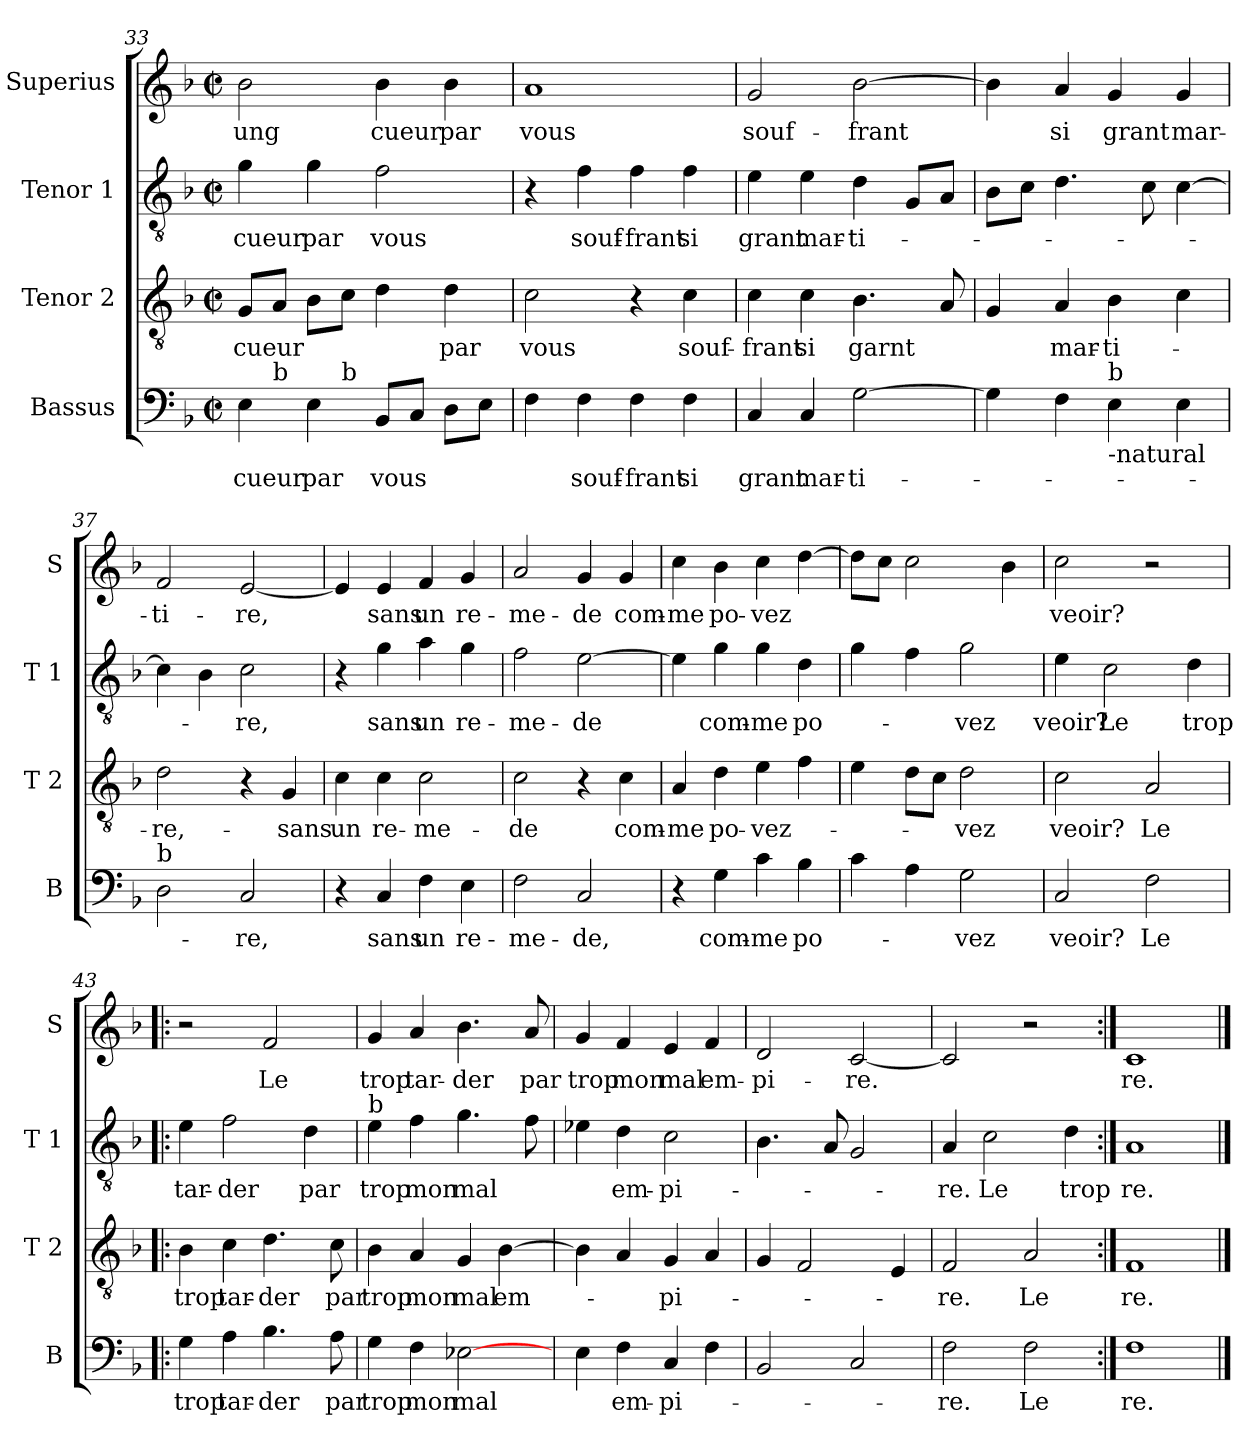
**kern	**text	**kern	**text	**kern	**text	**kern	**text
*part4	*part4	*part3	*part3	*part2	*part2	*part1	*part1
*staff4	*staff4	*staff3	*staff3	*staff2	*staff2	*staff1	*staff1
*I"Bassus	*	*I"Tenor 2	*	*I"Tenor 1	*	*I"Superius	*
*I'B	*	*I'T 2	*	*I'T 1	*	*I'S	*
*clefF4	*	*clefGv2	*	*clefGv2	*	*clefG2	*
*k[b-]	*	*k[b-]	*	*k[b-]	*	*k[b-]	*
*F:	*	*F:	*	*F:	*	*F:	*
*M2/2	*	*M2/2	*	*M2/2	*	*M2/2	*
*met(c|)	*	*met(c|)	*	*met(c|)	*	*met(c|)	*
=33	=33	=33	=33	=33	=33	=33	=33
*^	*	*	*	*	*	*	*
*	*^	*	*	*	*	*	*	*
4E\	8ryy	4.ryy	cueur	8G/L	cueur	4g\	cueur	2b-\	ung
!	!LO:TX:a:t=b	!	!	!	!	!	!	!	!
.	2..ryy	.	.	8A/J	.	.	.	.	.
4E\	.	.	par	8B-\L	.	4g\	par	.	.
!	!	!LO:TX:a:t=b	!	!	!	!	!	!	!
.	.	2ryy	.	8c\J	.	.	.	.	.
8BB-/L	.	.	vous	4d\	.	2f\	vous	4b-\	cueur
8C/J	.	.	.	.	.	.	.	.	.
8D\L	.	.	.	4d\	par	.	.	4b-\	par
8E\J	.	8ryy	.	.	.	.	.	.	.
*v	*v	*v	*	*	*	*	*	*	*
!!LO:PB:g=z
=34	=34	=34	=34	=34	=34	=34	=34
4F\	.	2c\	vous	4r	.	1a	vous
4F\	souf-	.	.	4f\	souf-	.	.
4F\	-frant	4r	.	4f\	-frant	.	.
4F\	si	4c\	souf-	4f\	si	.	.
=35	=35	=35	=35	=35	=35	=35	=35
4C/	grant	4c\	-frant	4e\	grant	2g/	souf-
4C/	mar-	4c\	si	4e\	mar-	.	.
[2G\	-ti-	4.B-\	garnt	4d\	-ti-	[2b-\	-frant
.	.	.	.	8G/L	.	.	.
.	.	8A/	.	8A/J	.	.	.
=36	=36	=36	=36	=36	=36	=36	=36
4G\]	.	4G/	.	8B-\L	.	4b-\]	.
.	.	.	.	8c\J	.	.	.
4F\	.	4A/	mar-	4.d\	.	4a/	si
!LO:TX:b:t=-natural	!	!	!	!	!	!	!
!LO:TX:a:t=b	!	!	!	!	!	!	!
4E\	.	4B-\	-ti-	.	.	4g/	grant
.	.	.	.	8c\	.	.	.
4E\	.	4c\	.	[4c\	.	4g/	mar-
=37	=37	=37	=37	=37	=37	=37	=37
!LO:TX:a:t=b	!	!	!	!	!	!	!
2D\	.	2d\	-re,-	4c\]	.	2f/	-ti-
.	.	.	.	4B-\	.	.	.
2C/	-re,	4r	.	2c\	-re,	[2e/	-re,
.	.	4G/	-sans	.	.	.	.
=38	=38	=38	=38	=38	=38	=38	=38
4r	.	4c\	un	4r	.	4e/]	.
4C/	sans	4c\	re-	4g\	sans	4e/	sans
4F\	un	2c\	-me-	4a\	un	4f/	un
4E\	re-	.	.	4g\	re-	4g/	re-
!!LO:LB:g=z
=39	=39	=39	=39	=39	=39	=39	=39
2F\	-me-	2c\	-de	2f\	-me-	2a/	-me-
2C/	-de,	4r	.	[2e\	-de	4g/	-de
.	.	4c\	com-	.	.	4g/	com-
=40	=40	=40	=40	=40	=40	=40	=40
4r	.	4A/	-me	4e\]	.	4cc\	-me
4G\	com-	4d\	po-	4g\	com-	4b-\	po-
4c\	-me	4e\	-vez-	4g\	-me	4cc\	-vez
4B-\	po-	4f\	.	4d\	po-	[4dd\	.
=41	=41	=41	=41	=41	=41	=41	=41
4c\	.	4e\	.	4g\	.	8dd\L]	.
.	.	.	.	.	.	8cc\J	.
4A\	.	8d\L	.	4f\	.	2cc\	.
.	.	8c\J	.	.	.	.	.
2G\	-vez	2d\	-vez	2g\	-vez	.	.
.	.	.	.	.	.	4b-\	.
=42	=42	=42	=42	=42	=42	=42	=42
2C/	veoir?	2c\	veoir?	4e\	veoir?	2cc\	veoir?
.	.	.	.	2c\	Le	.	.
2F\	Le	2A/	Le	.	.	2r	.
.	.	.	.	4d\	trop	.	.
=43!|:	=43!|:	=43!|:	=43!|:	=43!|:	=43!|:	=43!|:	=43!|:
4G\	trop	4B-\	trop	4e\	tar-	2r	.
4A\	tar-	4c\	tar-	2f\	-der	.	.
4.B-\	-der	4.d\	-der	.	.	2f/	Le
.	.	.	.	4d\	par	.	.
8A\	par	8c\	par	.	.	.	.
!!LO:LB:g=z
=44	=44	=44	=44	=44	=44	=44	=44
!	!	!	!	!LO:TX:a:t=b	!	!	!
4G\	trop	4B-\	trop	4e\	trop	4g/	trop
4F\	mon	4A/	mon	4f\	mon	4a/	tar-
[2E-X\	mal	4G/	mal	4.g\	mal	4.b-\	-der
.	.	[4B-\	em-	.	.	.	.
.	.	.	.	8f\	.	8a/	par
=45	=45	=45	=45	=45	=45	=45	=45
4E\	.	4B-\]	.	4e-X\	.	4g/	trop
4F\	em-	4A/	.	4d\	em-	4f/	mon
4C/	-pi-	4G/	-pi-	2c\	-pi-	4e/	mal
4F\	.	4A/	.	.	.	4f/	em-
=46	=46	=46	=46	=46	=46	=46	=46
2BB-/	.	4G/	.	4.B-\	.	2d/	-pi-
.	.	2F/	.	.	.	.	.
.	.	.	.	8A/	.	.	.
2C/	.	.	.	2G/	.	[2c/	-re.
.	.	4E/	.	.	.	.	.
=47	=47	=47	=47	=47	=47	=47	=47
2F\	-re.	2F/	-re.	4A/	-re.	2c/]	.
.	.	.	.	2c\	Le	.	.
2F\	Le	2A/	Le	.	.	2r	.
.	.	.	.	4d\	trop	.	.
=48:|!	=48:|!	=48:|!	=48:|!	=48:|!	=48:|!	=48:|!	=48:|!
1F	re.	1F	re.	1A	re.	1c	re.
==	==	==	==	==	==	==	==
*-	*-	*-	*-	*-	*-	*-	*-
